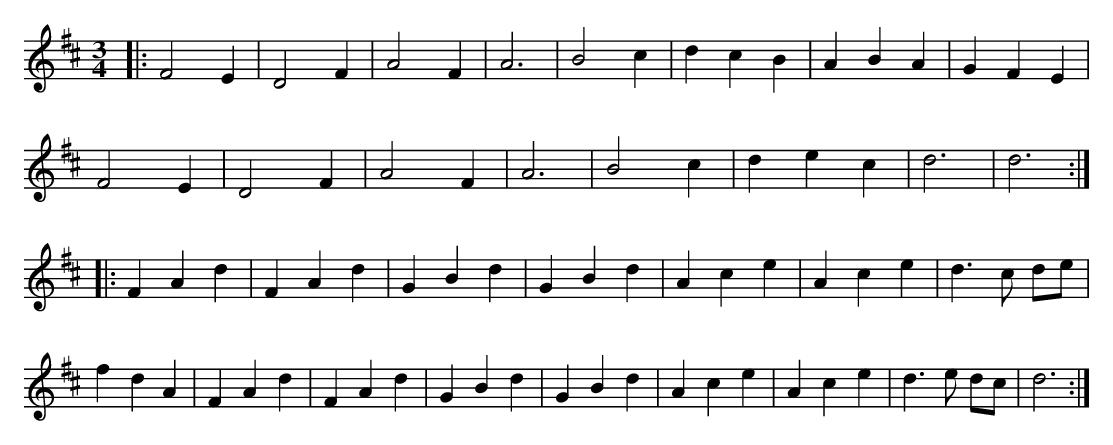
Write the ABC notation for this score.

X:1
M:3/4
K:D
|: F4 E2| D4 F2| A4 F2| A6| B4 c2| d2 c2 B2| A2 B2 A2| G2 F2 E2|
 F4 E2| D4 F2| A4 F2| A6| B4 c2| d2 e2 c2| d6| d6:|
|: F2 A2 d2| F2 A2 d2| G2 B2 d2| G2 B2 d2| A2 c2 e2| A2 c2 e2| d3 c de|
 f2 d2 A2| F2 A2 d2| F2 A2 d2| G2 B2 d2| G2 B2 d2| A2 c2 e2| A2 c2 e2| d3 e dc| d6:|
